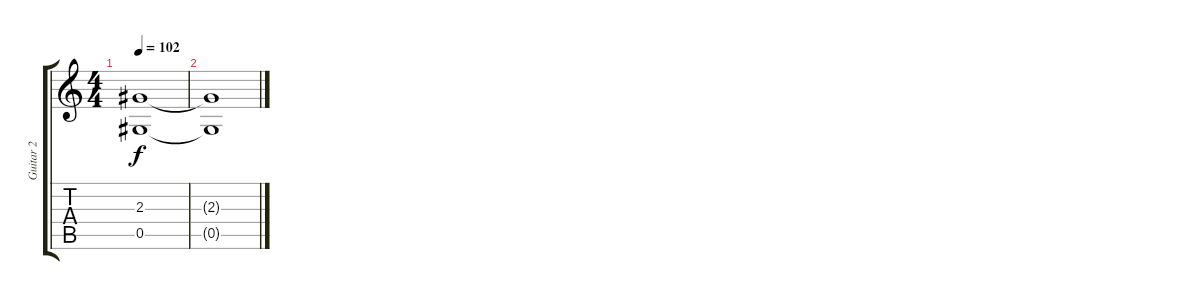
\track ("Guitar 2" "Guitar 2") {instrument overdrivenguitar}
\staff {score tabs}
\tuning (Eb4 Bb3 Gb3 Db3 Ab2 Eb2) {hide}
\ts (4 4)
\tempo 102
\clef g2
\ks aminor
(2.3 0.5).1{dy f} |
(2.3{t} 0.5{t}).1
